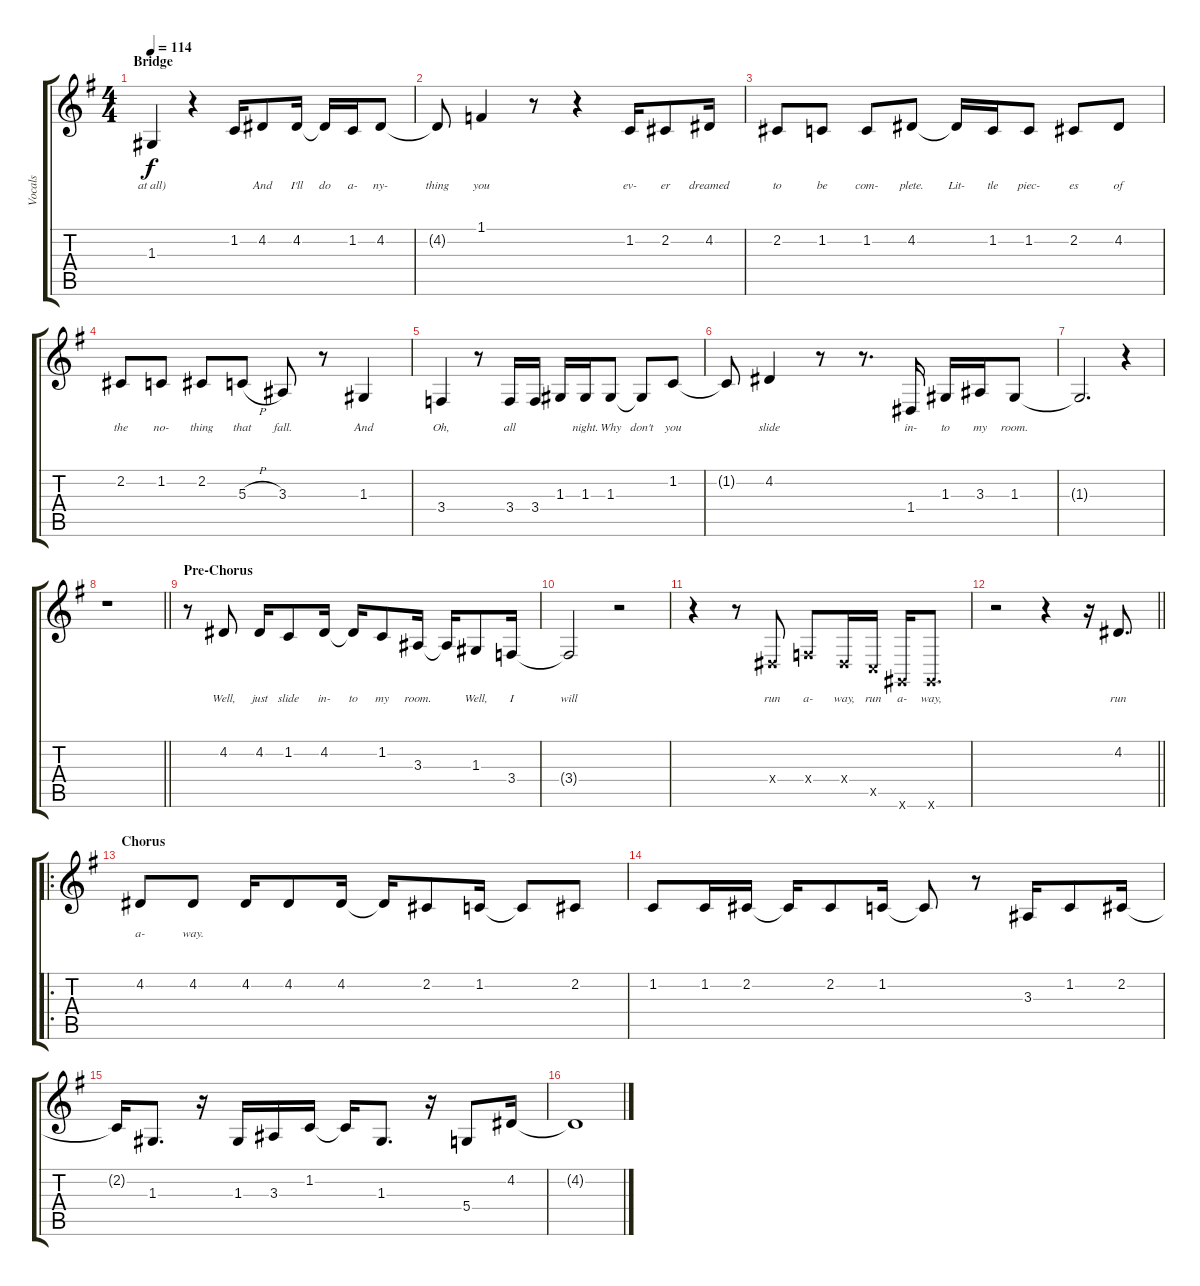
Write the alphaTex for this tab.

\track ("Vocals" "Vocals") {instrument lead8bassandlead}
\staff {score tabs}
\tuning (E4 B3 G3 D3 A2 E2) {hide}
\ts (4 4)
\section ("" "Bridge")
\tempo 114
\clef g2
\ks g
1.3.4{lyrics (0 "at all)") lyrics (1 "") lyrics (2 "") lyrics (3 "") lyrics (4 "") dy f} r.4 1.2.16{lyrics (0 "") lyrics (1 "") lyrics (2 "") lyrics (3 "") lyrics (4 "")} 4.2.8{lyrics (0 "And") lyrics (1 "") lyrics (2 "") lyrics (3 "") lyrics (4 "")} 4.2.16{lyrics (0 "I'll") lyrics (1 "") lyrics (2 "") lyrics (3 "") lyrics (4 "")} 4.2{t}.16{lyrics (0 "do") lyrics (1 "") lyrics (2 "") lyrics (3 "") lyrics (4 "")} 1.2.16{lyrics (0 "a-") lyrics (1 "") lyrics (2 "") lyrics (3 "") lyrics (4 "")} 4.2.8{lyrics (0 "ny-") lyrics (1 "") lyrics (2 "") lyrics (3 "") lyrics (4 "")} |
4.2{t}.8{lyrics (0 "thing") lyrics (1 "") lyrics (2 "") lyrics (3 "") lyrics (4 "")} 1.1.4{lyrics (0 "you") lyrics (1 "") lyrics (2 "") lyrics (3 "") lyrics (4 "")} r.8 r.4 1.2.16{lyrics (0 "ev-") lyrics (1 "") lyrics (2 "") lyrics (3 "") lyrics (4 "")} 2.2.8{lyrics (0 "er") lyrics (1 "") lyrics (2 "") lyrics (3 "") lyrics (4 "")} 4.2.16{lyrics (0 "dreamed") lyrics (1 "") lyrics (2 "") lyrics (3 "") lyrics (4 "")} |
2.2.8{lyrics (0 "to") lyrics (1 "") lyrics (2 "") lyrics (3 "") lyrics (4 "")} 1.2.8{lyrics (0 "be") lyrics (1 "") lyrics (2 "") lyrics (3 "") lyrics (4 "")} 1.2.8{lyrics (0 "com-") lyrics (1 "") lyrics (2 "") lyrics (3 "") lyrics (4 "")} 4.2.8{lyrics (0 "plete.") lyrics (1 "") lyrics (2 "") lyrics (3 "") lyrics (4 "")} 4.2{t}.16{lyrics (0 "Lit-") lyrics (1 "") lyrics (2 "") lyrics (3 "") lyrics (4 "")} 1.2.16{lyrics (0 "tle") lyrics (1 "") lyrics (2 "") lyrics (3 "") lyrics (4 "")} 1.2.8{lyrics (0 "piec-") lyrics (1 "") lyrics (2 "") lyrics (3 "") lyrics (4 "")} 2.2.8{lyrics (0 "es") lyrics (1 "") lyrics (2 "") lyrics (3 "") lyrics (4 "")} 4.2.8{lyrics (0 "of") lyrics (1 "") lyrics (2 "") lyrics (3 "") lyrics (4 "")} |
2.2.8{lyrics (0 "the") lyrics (1 "") lyrics (2 "") lyrics (3 "") lyrics (4 "")} 1.2.8{lyrics (0 "no-") lyrics (1 "") lyrics (2 "") lyrics (3 "") lyrics (4 "")} 2.2.8{lyrics (0 "thing") lyrics (1 "") lyrics (2 "") lyrics (3 "") lyrics (4 "")} 5.3{h}.8{lyrics (0 "that") lyrics (1 "") lyrics (2 "") lyrics (3 "") lyrics (4 "")} 3.3.8{lyrics (0 "fall.") lyrics (1 "") lyrics (2 "") lyrics (3 "") lyrics (4 "")} r.8 1.3.4{lyrics (0 "And") lyrics (1 "") lyrics (2 "") lyrics (3 "") lyrics (4 "")} |
3.4.4{lyrics (0 "Oh,") lyrics (1 "") lyrics (2 "") lyrics (3 "") lyrics (4 "")} r.8 3.4.16{lyrics (0 "all") lyrics (1 "") lyrics (2 "") lyrics (3 "") lyrics (4 "")} 3.4.16{lyrics (0 "") lyrics (1 "") lyrics (2 "") lyrics (3 "") lyrics (4 "")} 1.3.16{lyrics (0 "") lyrics (1 "") lyrics (2 "") lyrics (3 "") lyrics (4 "")} 1.3.16{lyrics (0 "night.") lyrics (1 "") lyrics (2 "") lyrics (3 "") lyrics (4 "")} 1.3.8{lyrics (0 "Why") lyrics (1 "") lyrics (2 "") lyrics (3 "") lyrics (4 "")} 1.3{t}.8{lyrics (0 "don't") lyrics (1 "") lyrics (2 "") lyrics (3 "") lyrics (4 "")} 1.2.8{lyrics (0 "you") lyrics (1 "") lyrics (2 "") lyrics (3 "") lyrics (4 "")} |
1.2{t}.8{lyrics (0 "") lyrics (1 "") lyrics (2 "") lyrics (3 "") lyrics (4 "")} 4.2.4{lyrics (0 "slide") lyrics (1 "") lyrics (2 "") lyrics (3 "") lyrics (4 "")} r.8 r.8{d} 1.4.16{lyrics (0 "in-") lyrics (1 "") lyrics (2 "") lyrics (3 "") lyrics (4 "")} 1.3.16{lyrics (0 "to") lyrics (1 "") lyrics (2 "") lyrics (3 "") lyrics (4 "")} 3.3.16{lyrics (0 "my") lyrics (1 "") lyrics (2 "") lyrics (3 "") lyrics (4 "")} 1.3.8{lyrics (0 "room.") lyrics (1 "") lyrics (2 "") lyrics (3 "") lyrics (4 "")} |
1.3{t}.2{d lyrics (0 "") lyrics (1 "") lyrics (2 "") lyrics (3 "") lyrics (4 "")} r.4 |
\barLineRight lightlight
r.1 |
\section ("" "Pre-Chorus")
r.8 4.2.8{lyrics (0 "Well,") lyrics (1 "") lyrics (2 "") lyrics (3 "") lyrics (4 "")} 4.2.16{lyrics (0 "just") lyrics (1 "") lyrics (2 "") lyrics (3 "") lyrics (4 "")} 1.2.8{lyrics (0 "slide") lyrics (1 "") lyrics (2 "") lyrics (3 "") lyrics (4 "")} 4.2.16{lyrics (0 "in-") lyrics (1 "") lyrics (2 "") lyrics (3 "") lyrics (4 "")} 4.2{t}.16{lyrics (0 "to") lyrics (1 "") lyrics (2 "") lyrics (3 "") lyrics (4 "")} 1.2.8{lyrics (0 "my") lyrics (1 "") lyrics (2 "") lyrics (3 "") lyrics (4 "")} 3.3.16{lyrics (0 "room.") lyrics (1 "") lyrics (2 "") lyrics (3 "") lyrics (4 "")} 3.3{t}.16{lyrics (0 "") lyrics (1 "") lyrics (2 "") lyrics (3 "") lyrics (4 "")} 1.3.8{lyrics (0 "Well,") lyrics (1 "") lyrics (2 "") lyrics (3 "") lyrics (4 "")} 3.4.16{lyrics (0 "I") lyrics (1 "") lyrics (2 "") lyrics (3 "") lyrics (4 "")} |
3.4{t}.2{lyrics (0 "will") lyrics (1 "") lyrics (2 "") lyrics (3 "") lyrics (4 "")} r.2 |
r.4 r.8 1.4{x}.8{lyrics (0 "run") lyrics (1 "") lyrics (2 "") lyrics (3 "") lyrics (4 "")} 3.4{x}.8{lyrics (0 "a-") lyrics (1 "") lyrics (2 "") lyrics (3 "") lyrics (4 "")} 1.4{x}.16{lyrics (0 "way,") lyrics (1 "") lyrics (2 "") lyrics (3 "") lyrics (4 "")} 3.5{x}.16{lyrics (0 "run") lyrics (1 "") lyrics (2 "") lyrics (3 "") lyrics (4 "")} 4.6{x}.16{lyrics (0 "a-") lyrics (1 "") lyrics (2 "") lyrics (3 "") lyrics (4 "")} 4.6{x}.8{d lyrics (0 "way,") lyrics (1 "") lyrics (2 "") lyrics (3 "") lyrics (4 "")} |
\barLineRight lightlight
r.2 r.4 r.16 4.2.8{d lyrics (0 "run") lyrics (1 "") lyrics (2 "") lyrics (3 "") lyrics (4 "")} |
\ro
\section ("" "Chorus")
4.2.8{lyrics (0 "a-") lyrics (1 "") lyrics (2 "") lyrics (3 "") lyrics (4 "")} 4.2.8{lyrics (0 "way.") lyrics (1 "") lyrics (2 "") lyrics (3 "") lyrics (4 "")} 4.2.16 4.2.8 4.2.16 4.2{t}.16 2.2.8 1.2.16 1.2{t}.8 2.2.8 |
1.2.8 1.2.16 2.2.16 2.2{t}.16 2.2.8 1.2.16 1.2{t}.8 r.8 3.3.16 1.2.8 2.2.16 |
2.2{t}.16 1.3.8{d} r.16 1.3.16 3.3.16 1.2.16 1.2{t}.16 1.3.8{d} r.16 5.4.8 4.2.16 |
4.2{t}.1
